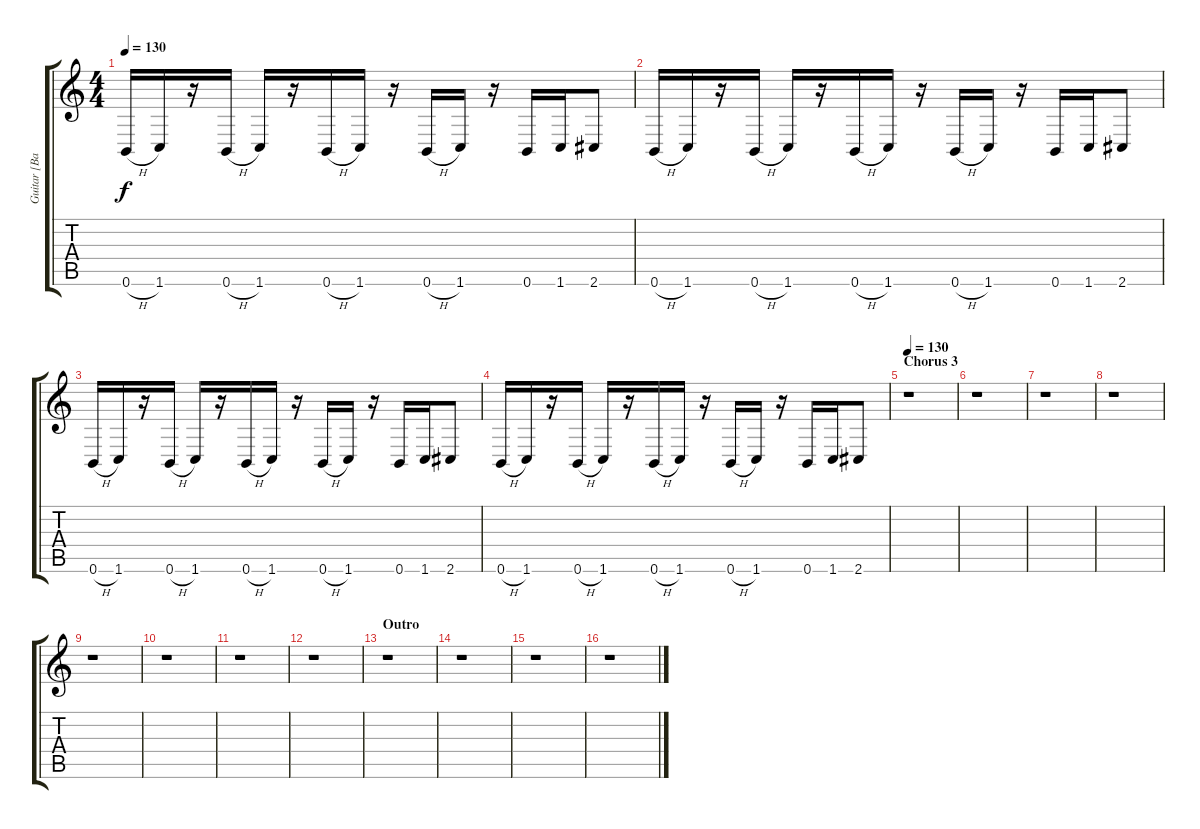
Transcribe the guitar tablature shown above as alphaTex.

\track ("Guitar [Back Up]" "Guitar [Ba") {instrument distortionguitar}
\staff {score tabs}
\tuning (Db4 Ab3 E3 B2 Gb2 B1) {hide}
\ts (4 4)
\tempo 130
\clef g2
\ks c
0.6{h}.16{dy f} 1.6.16 r.16 0.6{h}.16 1.6.16 r.16 0.6{h}.16 1.6.16 r.16 0.6{h}.16 1.6.16 r.16 0.6.16 1.6.16 2.6.8 |
0.6{h}.16 1.6.16 r.16 0.6{h}.16 1.6.16 r.16 0.6{h}.16 1.6.16 r.16 0.6{h}.16 1.6.16 r.16 0.6.16 1.6.16 2.6.8 |
0.6{h}.16 1.6.16 r.16 0.6{h}.16 1.6.16 r.16 0.6{h}.16 1.6.16 r.16 0.6{h}.16 1.6.16 r.16 0.6.16 1.6.16 2.6.8 |
0.6{h}.16 1.6.16 r.16 0.6{h}.16 1.6.16 r.16 0.6{h}.16 1.6.16 r.16 0.6{h}.16 1.6.16 r.16 0.6.16 1.6.16 2.6.8 |
\section ("" "Chorus 3")
\tempo 130
r.1 |
r.1 |
r.1 |
r.1 |
r.1 |
r.1 |
r.1 |
r.1 |
\section ("" "Outro")
r.1 |
r.1 |
r.1 |
r.1
